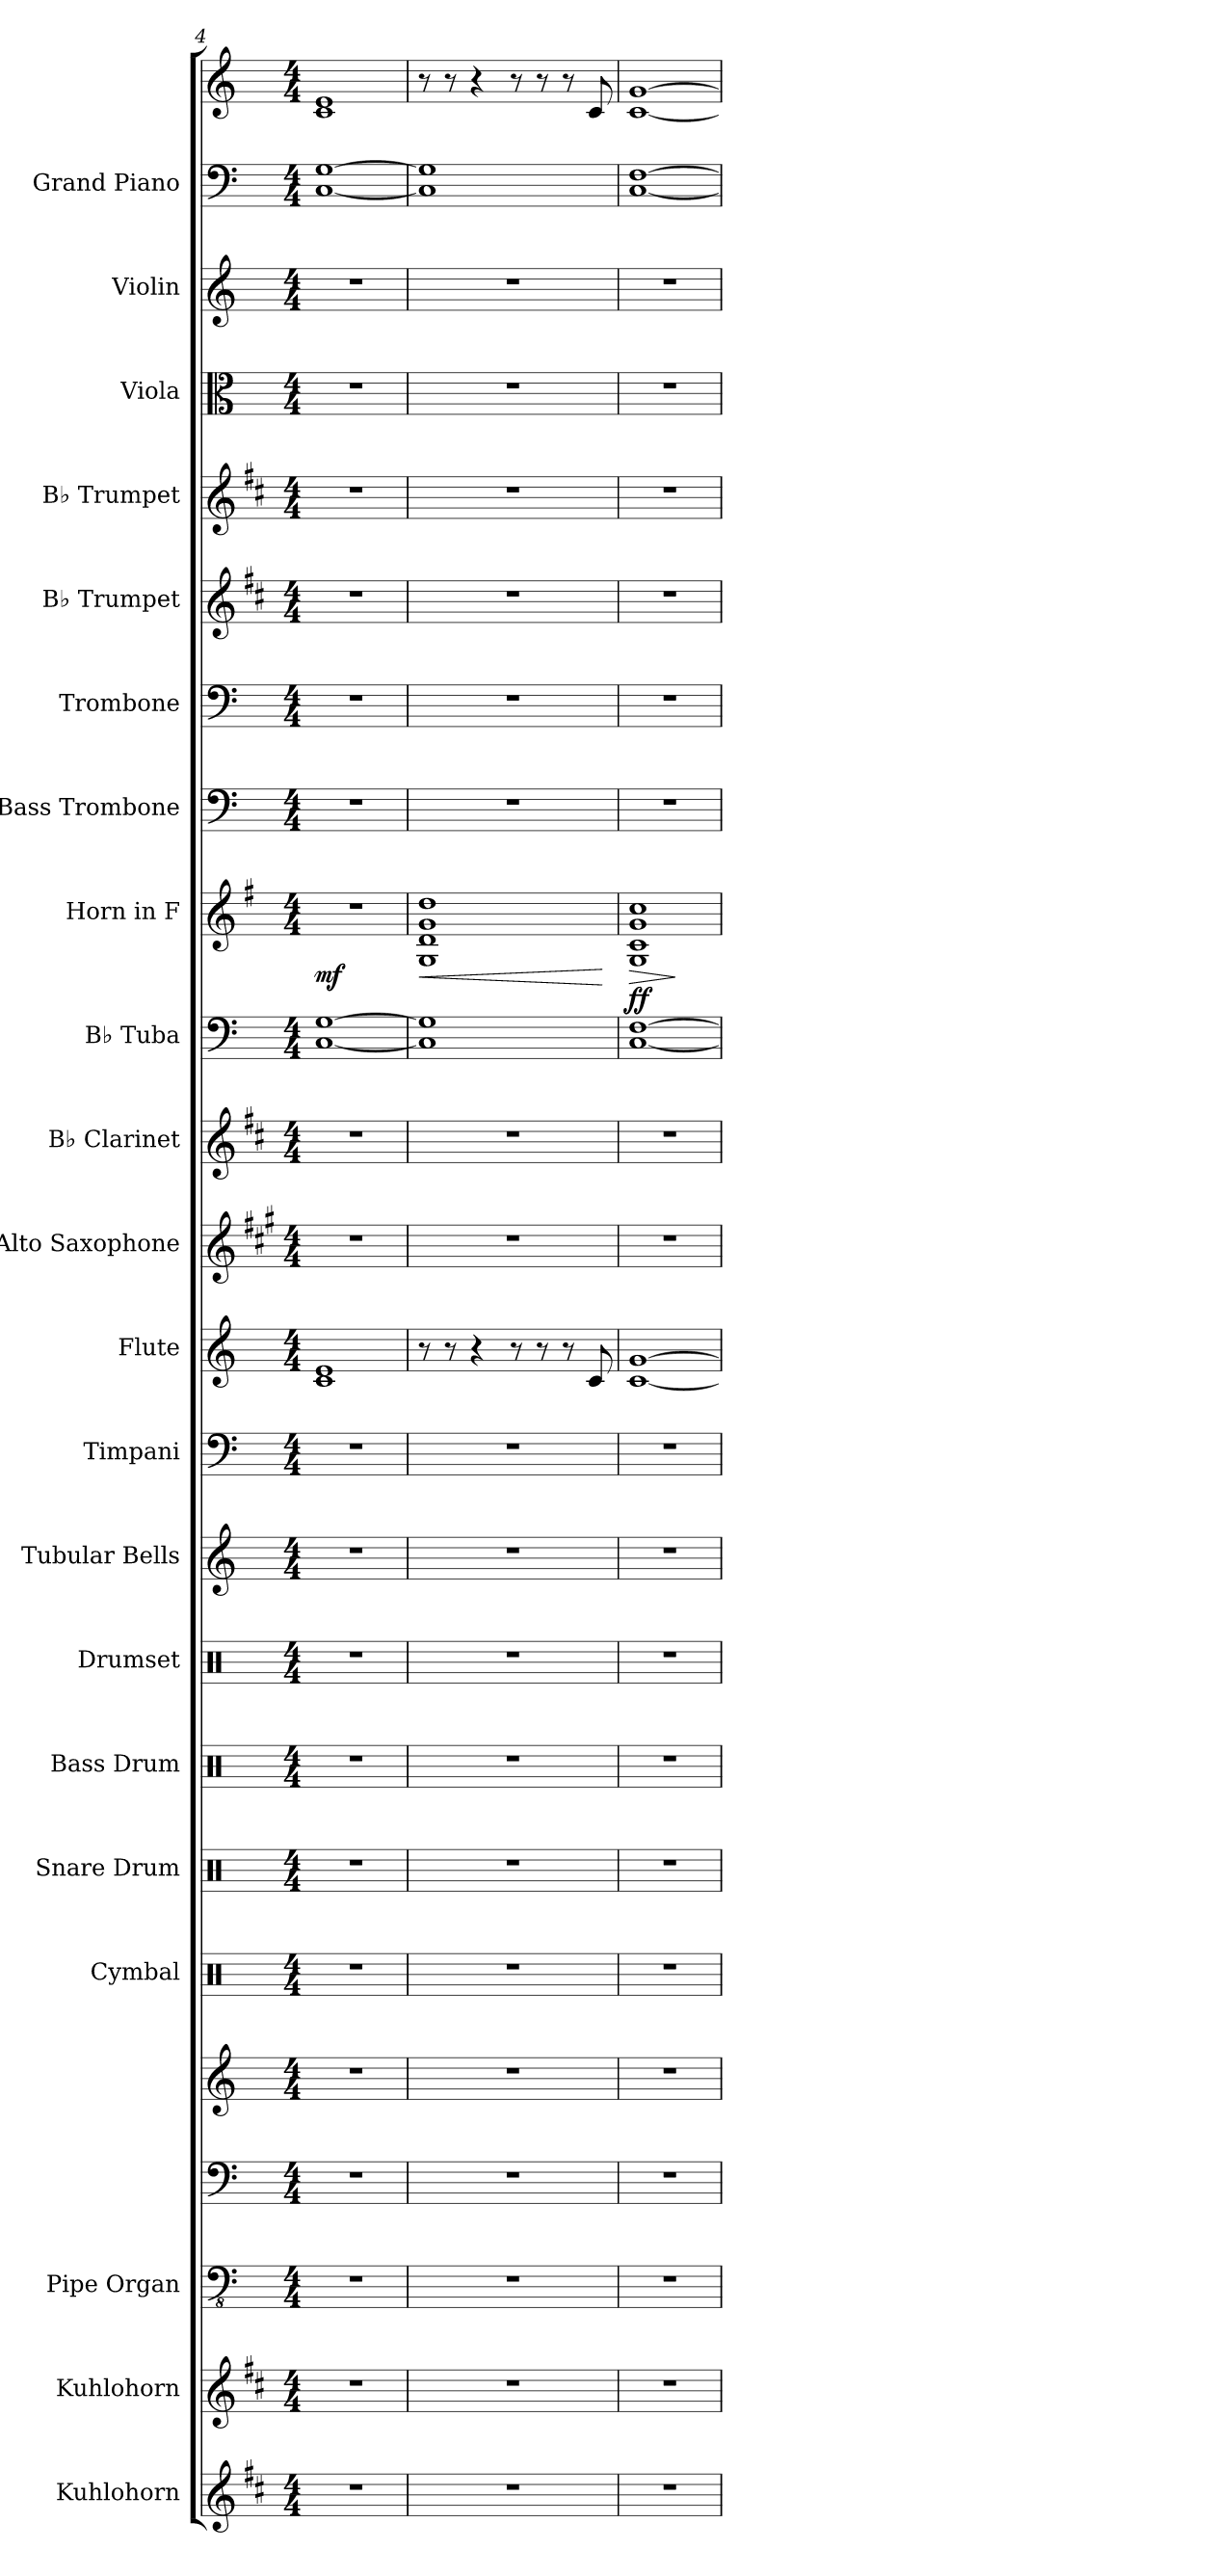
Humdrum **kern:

**kern	**kern	**kern	**kern	**kern	**kern	**kern	**kern	**kern	**kern	**kern	**kern	**kern	**kern	**kern	**dynam	**kern	**dynam	**kern	**kern	**kern	**kern	**kern	**kern	**kern	**kern
*part21	*part20	*part19	*part19	*part19	*part18	*part17	*part16	*part15	*part14	*part13	*part12	*part11	*part10	*part9	*part9	*part8	*part8	*part7	*part6	*part5	*part4	*part3	*part2	*part1	*part1
*staff24	*staff23	*staff22	*staff21	*staff20	*staff19	*staff18	*staff17	*staff16	*staff15	*staff14	*staff13	*staff12	*staff11	*staff10	*staff10	*staff9	*staff9	*staff8	*staff7	*staff6	*staff5	*staff4	*staff3	*staff2	*staff1
*I"Kuhlohorn	*I"Kuhlohorn	*I"Pipe Organ	*	*	*I"Cymbal	*I"Snare Drum	*I"Bass Drum	*I"Drumset	*I"Tubular Bells	*I"Timpani	*I"Flute	*I"Alto Saxophone	*I"B♭ Clarinet	*I"B♭ Tuba	*	*I"Horn in F	*	*I"Bass Trombone	*I"Trombone	*I"B♭ Trumpet	*I"B♭ Trumpet	*I"Viola	*I"Violin	*I"Grand Piano	*
*	*	*I'Org.	*	*	*I'Cym.	*I'Sn. Dr.	*I'B. Dr.	*I'Drs.	*I'Tu. Be.	*I'Timp.	*I'Fl.	*I'A. Sax.	*I'B♭ Cl.	*I'B♭ Tu.	*	*	*	*I'B. Tbn.	*I'Tbn.	*I'B♭ Tpt.	*I'B♭ Tpt.	*I'Vla.	*I'Vln.	*I'Pno.	*
*clefG2	*clefG2	*clefFv4	*clefF4	*clefG2	*clefX	*clefX	*clefX	*clefX	*clefG2	*clefF4	*clefG2	*clefG2	*clefG2	*clefF4	*	*clefG2	*	*clefF4	*clefF4	*clefG2	*clefG2	*clefC3	*clefG2	*clefF4	*clefG2
*ITrd1c2	*ITrd1c2	*	*	*	*	*	*	*	*	*	*	*ITrd5c9	*ITrd1c2	*	*	*ITrd4c7	*	*	*	*ITrd1c2	*ITrd1c2	*	*	*	*
*k[]	*k[]	*k[]	*k[]	*k[]	*k[]	*k[]	*k[]	*k[]	*k[]	*k[]	*k[]	*k[]	*k[]	*k[]	*	*k[]	*	*k[]	*k[]	*k[]	*k[]	*k[]	*k[]	*k[]	*k[]
*M4/4	*M4/4	*M4/4	*M4/4	*M4/4	*M4/4	*M4/4	*M4/4	*M4/4	*M4/4	*M4/4	*M4/4	*M4/4	*M4/4	*M4/4	*	*M4/4	*	*M4/4	*M4/4	*M4/4	*M4/4	*M4/4	*M4/4	*M4/4	*M4/4
=4	=4	=4	=4	=4	=4	=4	=4	=4	=4	=4	=4	=4	=4	=4	=4	=4	=4	=4	=4	=4	=4	=4	=4	=4	=4
!	!	!	!	!	!	!	!	!	!	!	!	!	!	!	!	!	!LO:DY:b	!	!	!	!	!	!	!	!
1r	1r	1r	1r	1r	1r	1r	1r	1r	1r	1r	1c 1e	1r	1r	[1C [1G	.	1r	mf	1r	1r	1r	1r	1r	1r	[1C [1G	1c 1e
=5	=5	=5	=5	=5	=5	=5	=5	=5	=5	=5	=5	=5	=5	=5	=5	=5	=5	=5	=5	=5	=5	=5	=5	=5	=5
!	!	!	!	!	!	!	!	!	!	!	!	!	!	!	!	!	!LO:HP:b	!	!	!	!	!	!	!	!
1r	1r	1r	1r	1r	1r	1r	1r	1r	1r	1r	8r	1r	1r	1C] 1G]	.	1C 1G 1c 1g	<	1r	1r	1r	1r	1r	1r	1C] 1G]	8r
.	.	.	.	.	.	.	.	.	.	.	8r	.	.	.	.	.	.	.	.	.	.	.	.	.	8r
.	.	.	.	.	.	.	.	.	.	.	4r	.	.	.	.	.	.	.	.	.	.	.	.	.	4r
.	.	.	.	.	.	.	.	.	.	.	8r	.	.	.	.	.	.	.	.	.	.	.	.	.	8r
.	.	.	.	.	.	.	.	.	.	.	8r	.	.	.	.	.	.	.	.	.	.	.	.	.	8r
.	.	.	.	.	.	.	.	.	.	.	8r	.	.	.	.	.	.	.	.	.	.	.	.	.	8r
.	.	.	.	.	.	.	.	.	.	.	8c/	.	.	.	.	.	.	.	.	.	.	.	.	.	8c/
.	.	.	.	.	.	.	.	.	.	.	.	.	.	.	.	.	[	.	.	.	.	.	.	.	.
=6	=6	=6	=6	=6	=6	=6	=6	=6	=6	=6	=6	=6	=6	=6	=6	=6	=6	=6	=6	=6	=6	=6	=6	=6	=6
!	!	!	!	!	!	!	!	!	!	!	!	!	!	!	!LO:DY:a	!	!LO:HP:b	!	!	!	!	!	!	!	!
1r	1r	1r	1r	1r	1r	1r	1r	1r	1r	1r	[1c [1g	1r	1r	[1C [1F	ff	1C 1F 1c 1f	>	1r	1r	1r	1r	1r	1r	[1C [1F	[1c [1g
.	.	.	.	.	.	.	.	.	.	.	.	.	.	.	.	.	]	.	.	.	.	.	.	.	.
=	=	=	=	=	=	=	=	=	=	=	=	=	=	=	=	=	=	=	=	=	=	=	=	=	=
*-	*-	*-	*-	*-	*-	*-	*-	*-	*-	*-	*-	*-	*-	*-	*-	*-	*-	*-	*-	*-	*-	*-	*-	*-	*-
